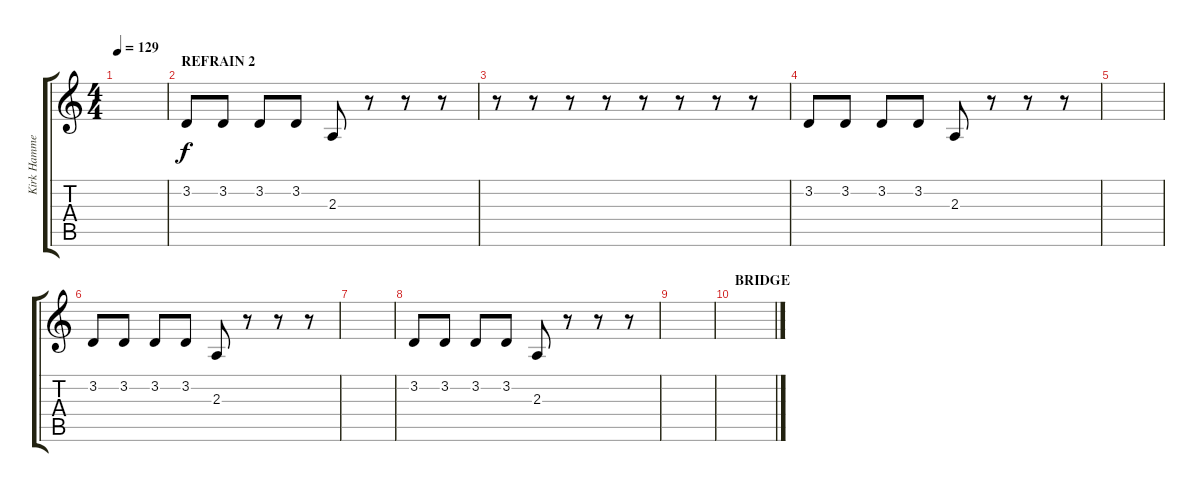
\track ("Kirk Hammett [lyrics]" "Kirk Hamme") {instrument viola}
\staff {score tabs}
\tuning (E4 B3 G3 D3 A2 E2) {hide}
\ts (4 4)
\tempo 129
\clef g2
\ks c
|
\section ("" "REFRAIN 2")
3.2.8 3.2.8 3.2.8 3.2.8 2.3.8 r.8 r.8 r.8 |
r.8 r.8 r.8 r.8 r.8 r.8 r.8 r.8 |
3.2.8 3.2.8 3.2.8 3.2.8 2.3.8 r.8 r.8 r.8 |
|
3.2.8 3.2.8 3.2.8 3.2.8 2.3.8 r.8 r.8 r.8 |
|
3.2.8 3.2.8 3.2.8 3.2.8 2.3.8 r.8 r.8 r.8 |
|
\section ("" "BRIDGE")
